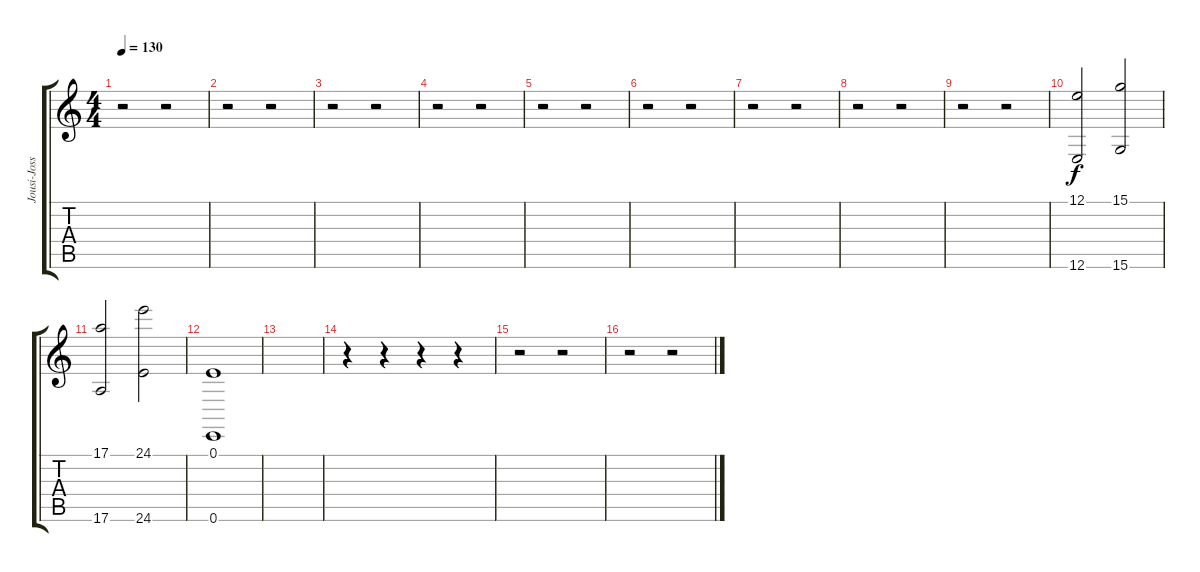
\track ("Jousi-Jossu" "Jousi-Joss") {instrument tremolostrings}
\staff {score tabs}
\tuning (E4 B3 G3 D3 A2 E2) {hide}
\ts (4 4)
\tempo 130
\clef g2
\ks c
r.2{dy f} r.2 |
r.2 r.2 |
r.2 r.2 |
r.2 r.2 |
r.2 r.2 |
r.2 r.2 |
r.2 r.2 |
r.2 r.2 |
r.2 r.2 |
(12.1 12.6).2 (15.1 15.6).2 |
(17.1 17.6).2 (24.1 24.6).2 |
(0.1 0.6).1 |
|
r.4 r.4 r.4 r.4 |
r.2 r.2 |
r.2 r.2
